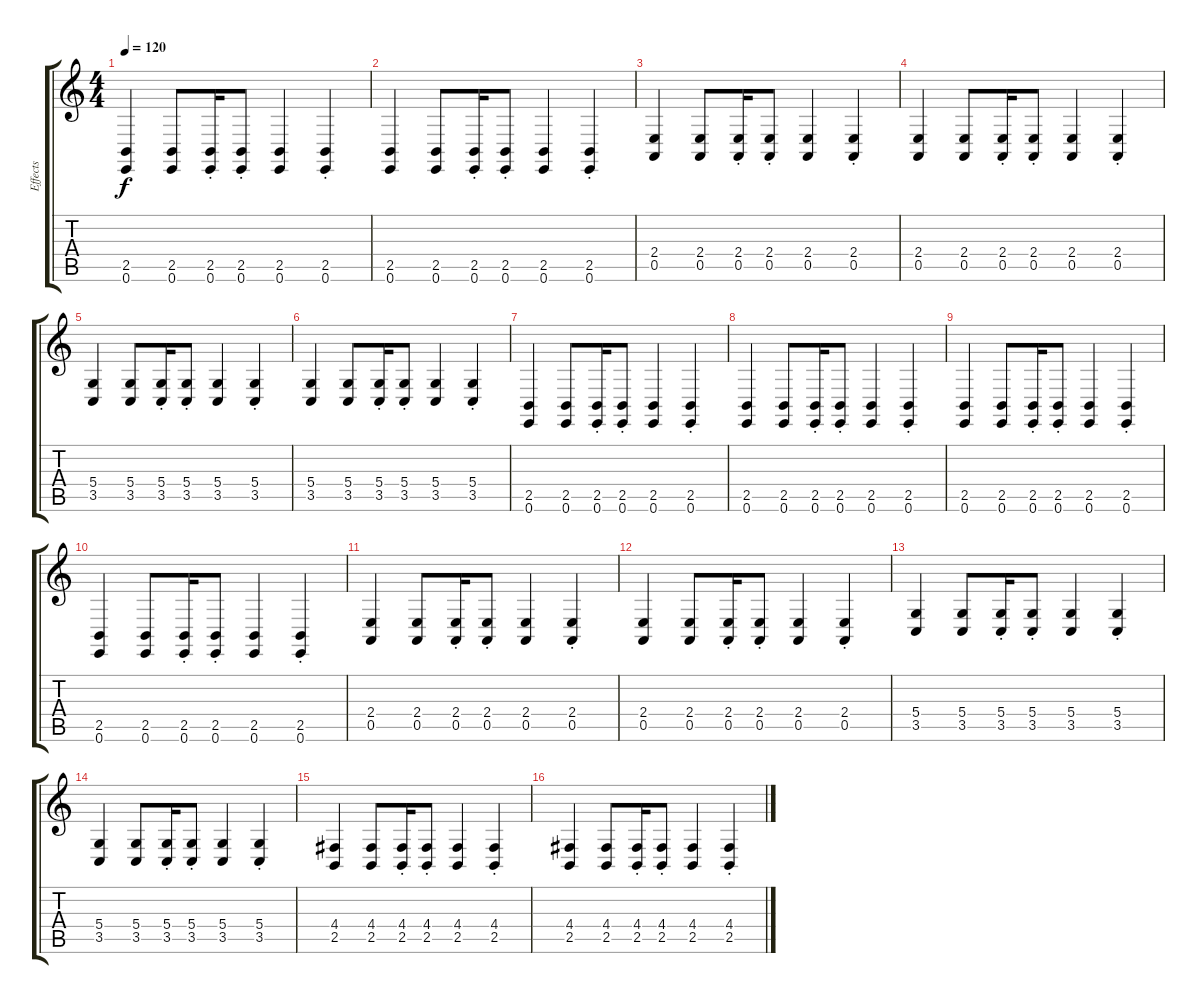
\track ("Effects" "Effects") {instrument lead8bassandlead}
\staff {score tabs}
\tuning (E4 B3 G3 D3 A2 E2) {hide}
\ts (4 4)
\tempo 120
\clef g2
\ks c
(2.5 0.6).4{dy f} (2.5 0.6).8 (2.5{st} 0.6).16 (2.5{st} 0.6).8 (2.5 0.6).4 (2.5{st} 0.6).4 |
(2.5 0.6).4 (2.5 0.6).8 (2.5{st} 0.6).16 (2.5{st} 0.6).8 (2.5 0.6).4 (2.5{st} 0.6).4 |
(2.4 0.5).4 (2.4 0.5).8 (2.4{st} 0.5{st}).16 (2.4{st} 0.5{st}).8 (2.4 0.5).4 (2.4{st} 0.5{st}).4 |
(2.4 0.5).4 (2.4 0.5).8 (2.4{st} 0.5{st}).16 (2.4{st} 0.5{st}).8 (2.4 0.5).4 (2.4{st} 0.5{st}).4 |
(5.4 3.5).4 (5.4 3.5).8 (5.4{st} 3.5{st}).16 (5.4{st} 3.5{st}).8 (5.4 3.5).4 (5.4{st} 3.5{st}).4 |
(5.4 3.5).4 (5.4 3.5).8 (5.4{st} 3.5{st}).16 (5.4{st} 3.5{st}).8 (5.4 3.5).4 (5.4{st} 3.5{st}).4 |
(2.5 0.6).4 (2.5 0.6).8 (2.5{st} 0.6).16 (2.5{st} 0.6).8 (2.5 0.6).4 (2.5{st} 0.6).4 |
(2.5 0.6).4 (2.5 0.6).8 (2.5{st} 0.6).16 (2.5{st} 0.6).8 (2.5 0.6).4 (2.5{st} 0.6).4 |
(2.5 0.6).4 (2.5 0.6).8 (2.5{st} 0.6).16 (2.5{st} 0.6).8 (2.5 0.6).4 (2.5{st} 0.6).4 |
(2.5 0.6).4 (2.5 0.6).8 (2.5{st} 0.6).16 (2.5{st} 0.6).8 (2.5 0.6).4 (2.5{st} 0.6).4 |
(2.4 0.5).4 (2.4 0.5).8 (2.4{st} 0.5{st}).16 (2.4{st} 0.5{st}).8 (2.4 0.5).4 (2.4{st} 0.5{st}).4 |
(2.4 0.5).4 (2.4 0.5).8 (2.4{st} 0.5{st}).16 (2.4{st} 0.5{st}).8 (2.4 0.5).4 (2.4{st} 0.5{st}).4 |
(5.4 3.5).4 (5.4 3.5).8 (5.4{st} 3.5{st}).16 (5.4{st} 3.5{st}).8 (5.4 3.5).4 (5.4{st} 3.5{st}).4 |
(5.4 3.5).4 (5.4 3.5).8 (5.4{st} 3.5{st}).16 (5.4{st} 3.5{st}).8 (5.4 3.5).4 (5.4{st} 3.5{st}).4 |
(4.4 2.5).4 (4.4 2.5).8 (4.4{st} 2.5{st}).16 (4.4{st} 2.5{st}).8 (4.4 2.5).4 (4.4{st} 2.5{st}).4 |
(4.4 2.5).4 (4.4 2.5).8 (4.4{st} 2.5{st}).16 (4.4{st} 2.5{st}).8 (4.4 2.5).4 (4.4{st} 2.5{st}).4
